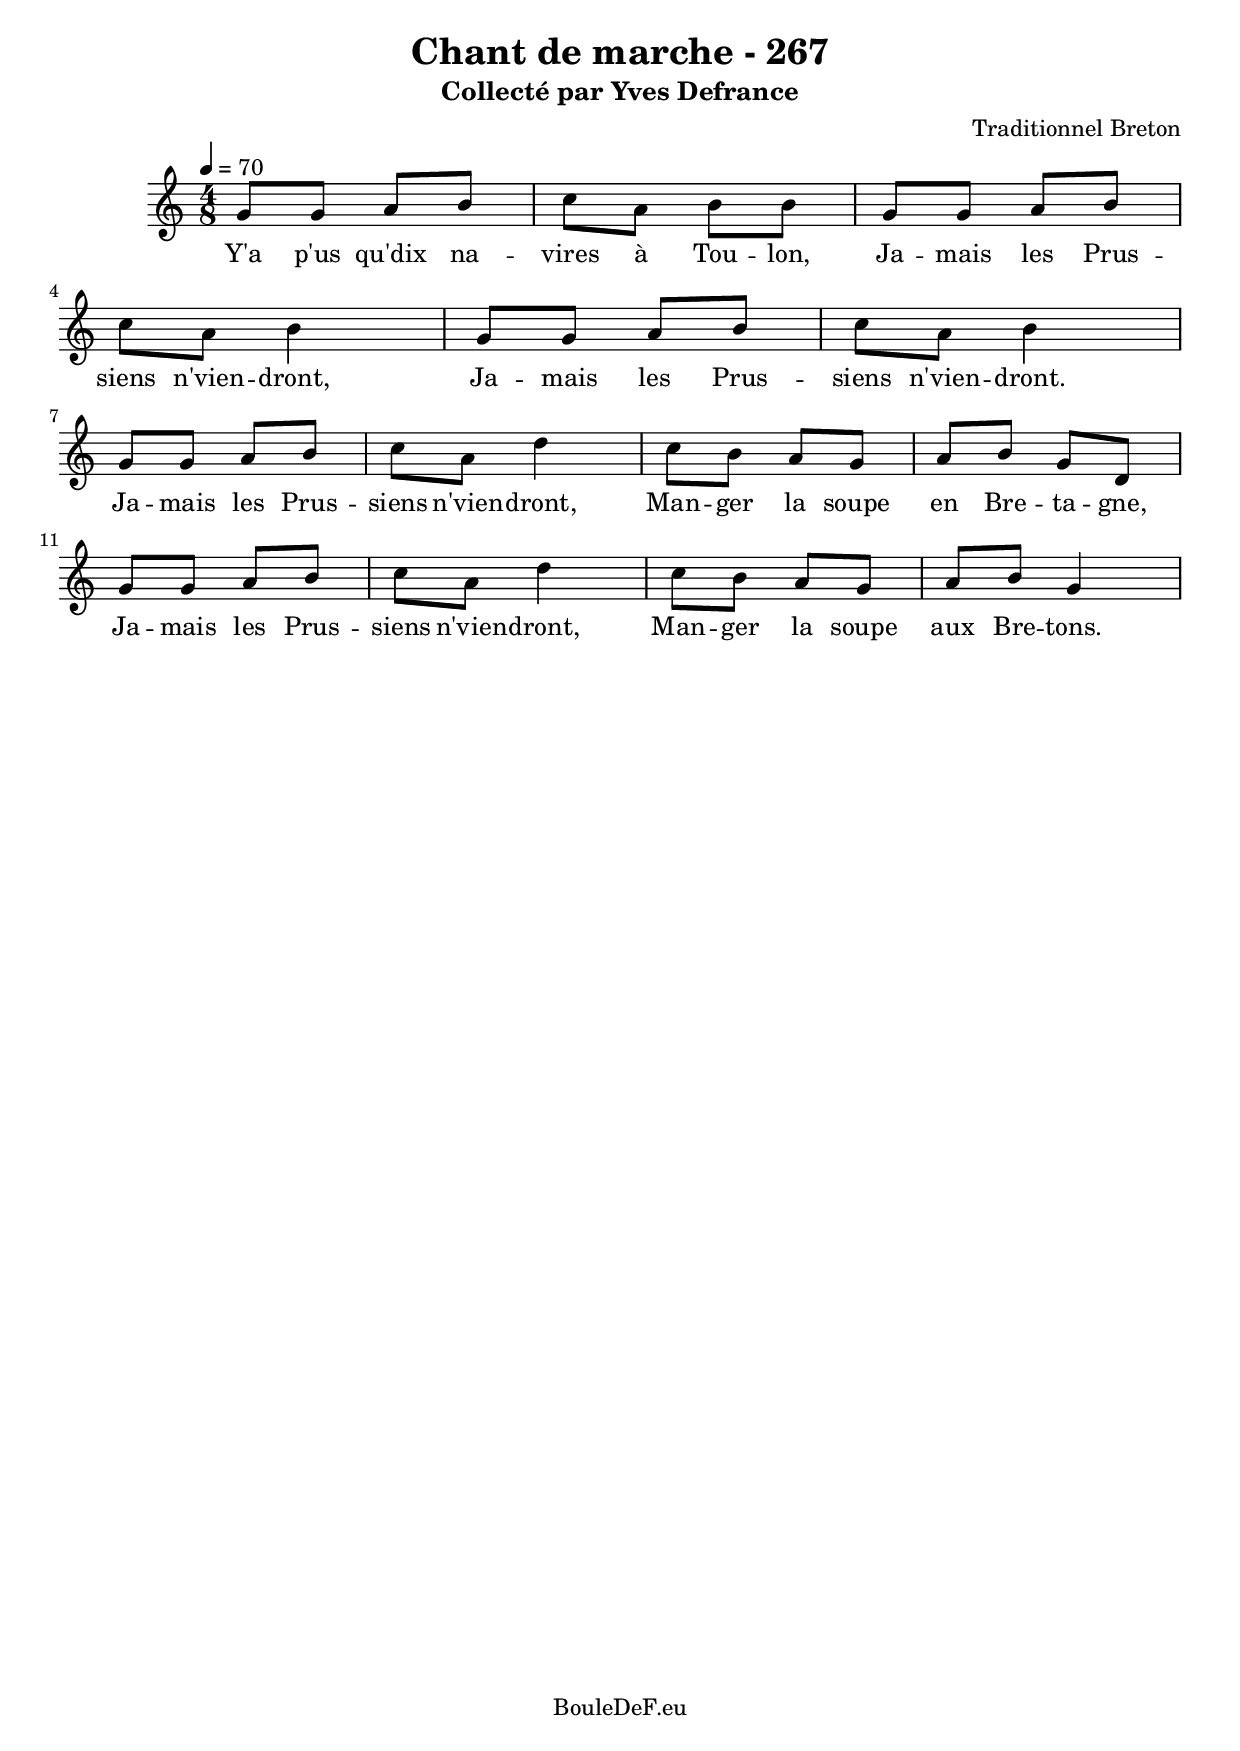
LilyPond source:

\version "2.16.0"
\include "italiano.ly"

\header {
	title = "Chant de marche - 267"
	subtitle = "Collecté par Yves Defrance"
	composer = "Traditionnel Breton"
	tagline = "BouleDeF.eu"
}

global = {
	\clef "treble"
	\tempo 4 = 70
}

yvesdefrance = \relative si' {
	\time 4/8
	| sol8 sol la si do la si si
	| sol8 sol la si do la si4
	| sol8 sol la si do la si4
	\break
	| sol8 sol la si do la re4
	| do8 si la sol la si sol re
	| sol8 sol la si do la re4
	| do8 si la sol la si sol4
	\break
}

\score {
	\new Staff { \global \yvesdefrance }
	\addlyrics {
		| Y'a p'us qu'dix na -- vires à Tou -- lon,
		| Ja -- mais les Prus -- siens n'vien -- dront,
		| Ja -- mais les Prus -- siens n'vien -- dront.
		| Ja -- mais les Prus -- siens n'vien -- dront,
		| Man -- ger la soupe en Bre -- ta -- gne,
		| Ja -- mais les Prus -- siens n'vien -- dront,
		| Man -- ger la soupe aux Bre -- tons.
	}
	\layout {}
}

\score {
	\new Staff \with { midiInstrument=#"oboe"} {
		\unfoldRepeats { \global \yvesdefrance }
	}
	\midi {}
}
